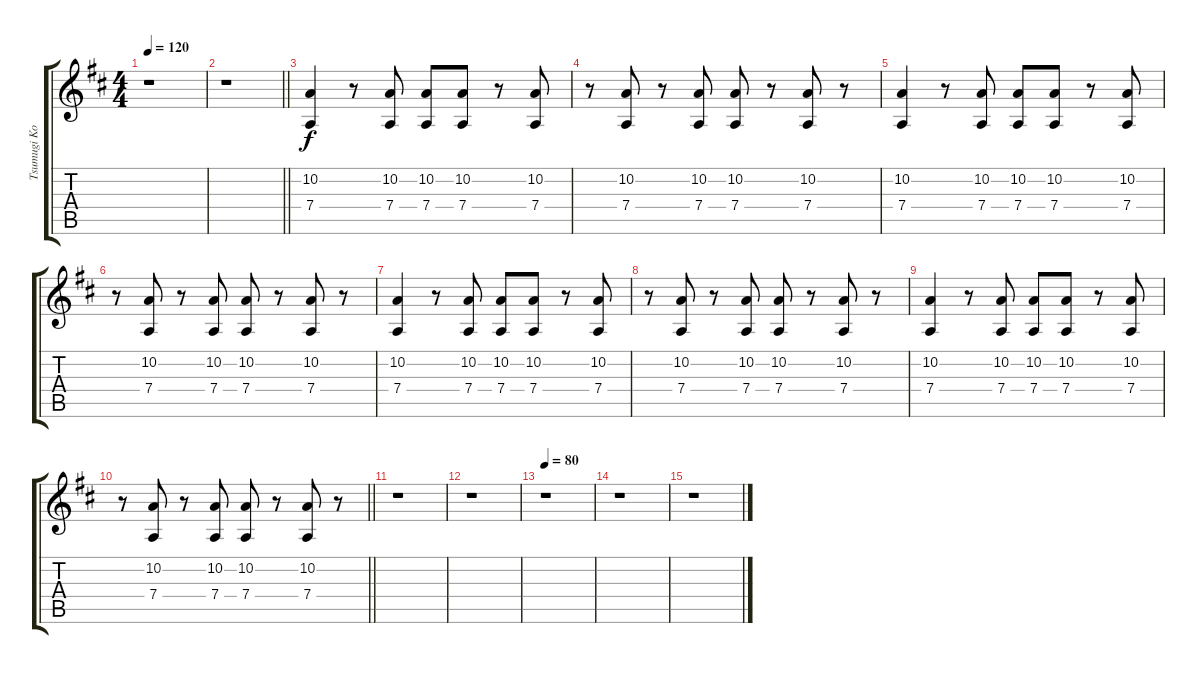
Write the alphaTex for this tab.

\track ("Tsumugi Kotobuki II" "Tsumugi Ko") {instrument lead1square}
\staff {score tabs}
\tuning (E4 B3 G3 D3 A2 E2) {hide}
\ts (4 4)
\tempo 120
\clef g2
\ks d
r.1{dy f} |
\barLineRight lightlight
r.1 |
(10.2 7.4).4 r.8 (10.2 7.4).8 (10.2 7.4).8 (10.2 7.4).8 r.8 (10.2 7.4).8 |
r.8 (10.2 7.4).8 r.8 (10.2 7.4).8 (10.2 7.4).8 r.8 (10.2 7.4).8 r.8 |
(10.2 7.4).4 r.8 (10.2 7.4).8 (10.2 7.4).8 (10.2 7.4).8 r.8 (10.2 7.4).8 |
r.8 (10.2 7.4).8 r.8 (10.2 7.4).8 (10.2 7.4).8 r.8 (10.2 7.4).8 r.8 |
(10.2 7.4).4 r.8 (10.2 7.4).8 (10.2 7.4).8 (10.2 7.4).8 r.8 (10.2 7.4).8 |
r.8 (10.2 7.4).8 r.8 (10.2 7.4).8 (10.2 7.4).8 r.8 (10.2 7.4).8 r.8 |
(10.2 7.4).4 r.8 (10.2 7.4).8 (10.2 7.4).8 (10.2 7.4).8 r.8 (10.2 7.4).8 |
\barLineRight lightlight
r.8 (10.2 7.4).8 r.8 (10.2 7.4).8 (10.2 7.4).8 r.8 (10.2 7.4).8 r.8 |
r.1 |
r.1 |
\tempo 80
r.1 |
r.1 |
r.1
